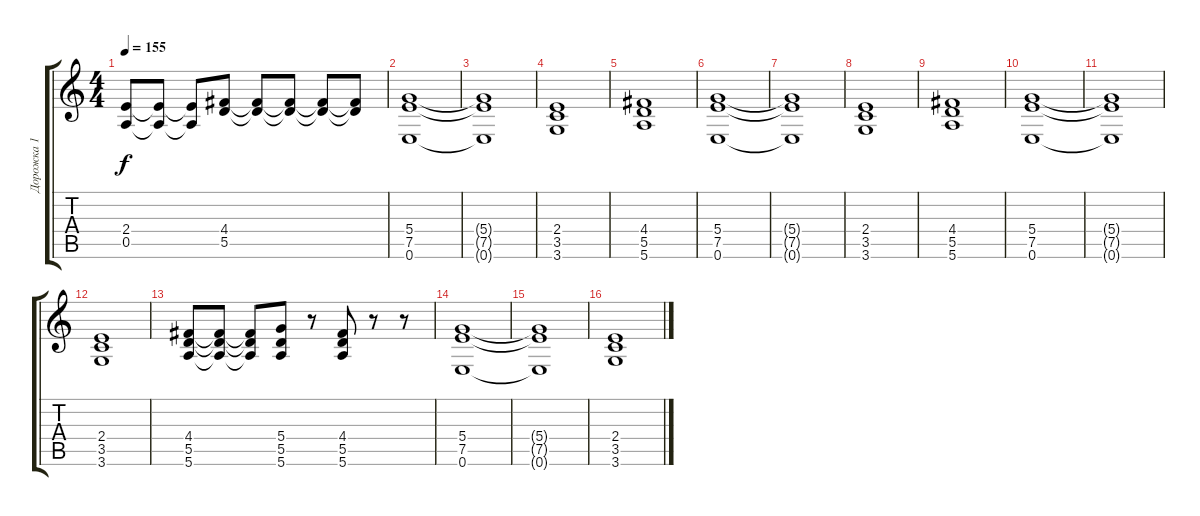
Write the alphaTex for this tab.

\track ("Дорожка 1" "Дорожка 1") {instrument distortionguitar}
\staff {score tabs}
\tuning (E4 B3 G3 D3 A2 E2) {hide}
\ts (4 4)
\tempo 155
\clef g2
\ks c
(2.4{t} 0.5{t}).8{dy f} (2.4{t} 0.5{t}).8 (2.4{t} 0.5{t}).8 (4.4 5.5).8 (4.4{t} 5.5{t}).8 (4.4{t} 5.5{t}).8 (4.4{t} 5.5{t}).8 (4.4{t} 5.5{t}).8 |
(5.4 7.5 0.6).1 |
(5.4{t} 7.5{t} 0.6{t}).1 |
(2.4 3.5 3.6).1 |
(4.4 5.5 5.6).1 |
(5.4 7.5 0.6).1 |
(5.4{t} 7.5{t} 0.6{t}).1 |
(2.4 3.5 3.6).1 |
(4.4 5.5 5.6).1 |
(5.4 7.5 0.6).1 |
(5.4{t} 7.5{t} 0.6{t}).1 |
(2.4 3.5 3.6).1 |
(4.4 5.5 5.6).8 (4.4{t} 5.5{t} 5.6{t}).8 (4.4{t} 5.5{t} 5.6{t}).8 (5.4 5.5 5.6).8 r.8 (4.4 5.5 5.6).8 r.8 r.8 |
(5.4 7.5 0.6).1 |
(5.4{t} 7.5{t} 0.6{t}).1 |
(2.4 3.5 3.6).1
